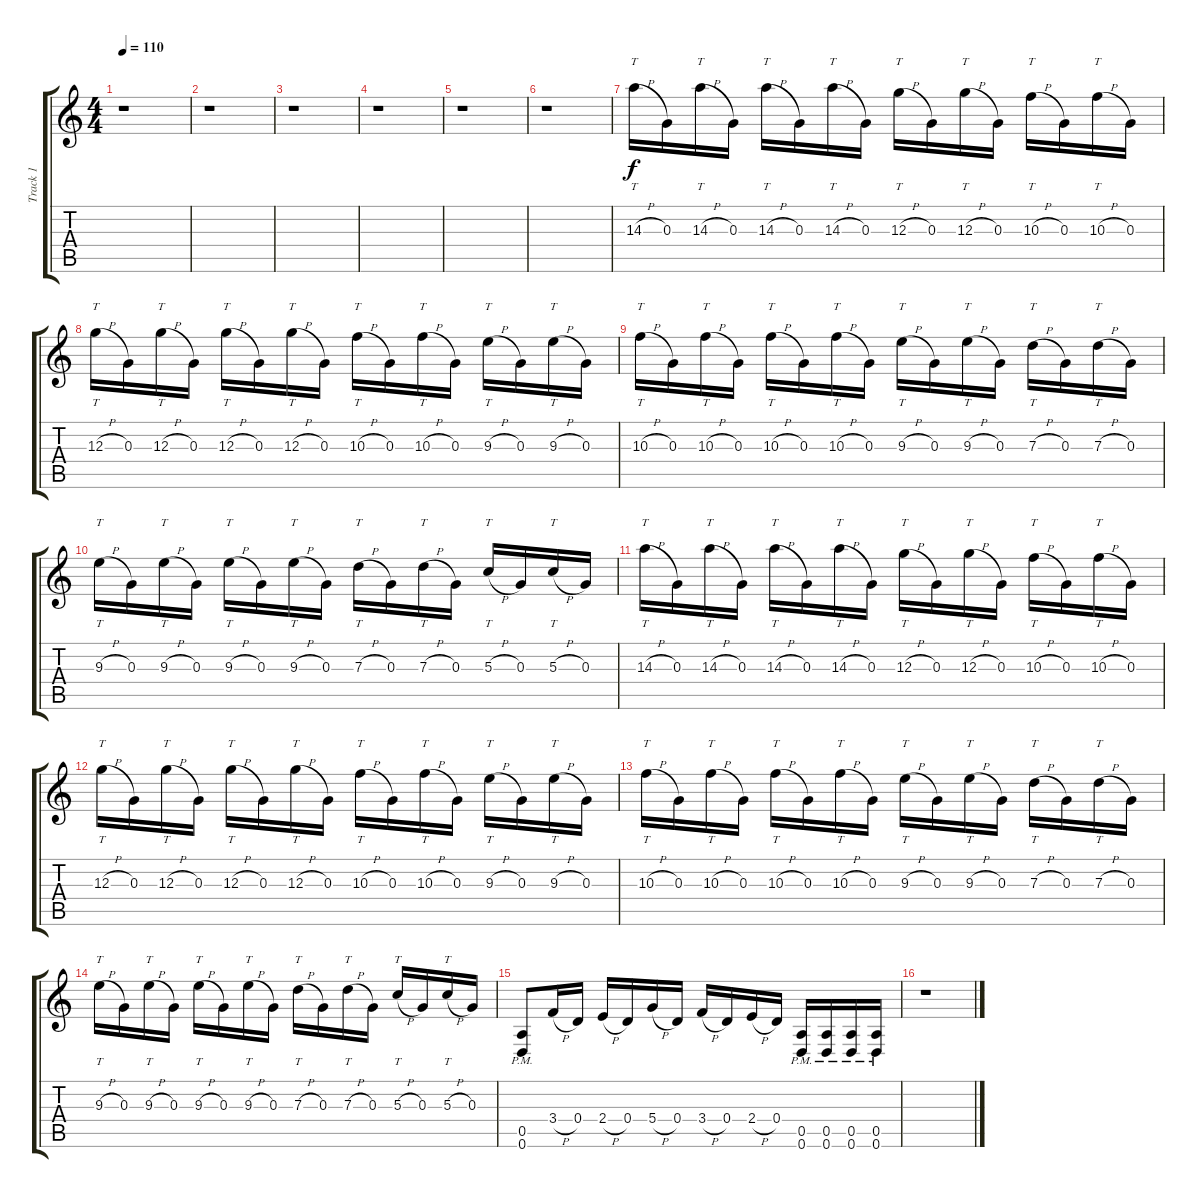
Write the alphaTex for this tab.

\track ("Track 1" "Track 1") {instrument distortionguitar}
\staff {score tabs}
\tuning (E4 B3 G3 D3 A2 D2) {hide}
\ts (4 4)
\tempo 110
\clef g2
\ks c
r.1{dy f} |
r.1 |
r.1 |
r.1 |
r.1 |
r.1 |
14.3{h}.16{tt} 0.3.16 14.3{h}.16{tt} 0.3.16 14.3{h}.16{tt} 0.3.16 14.3{h}.16{tt} 0.3.16 12.3{h}.16{tt} 0.3.16 12.3{h}.16{tt} 0.3.16 10.3{h}.16{tt} 0.3.16 10.3{h}.16{tt} 0.3.16 |
12.3{h}.16{tt} 0.3.16 12.3{h}.16{tt} 0.3.16 12.3{h}.16{tt} 0.3.16 12.3{h}.16{tt} 0.3.16 10.3{h}.16{tt} 0.3.16 10.3{h}.16{tt} 0.3.16 9.3{h}.16{tt} 0.3.16 9.3{h}.16{tt} 0.3.16 |
10.3{h}.16{tt} 0.3.16 10.3{h}.16{tt} 0.3.16 10.3{h}.16{tt} 0.3.16 10.3{h}.16{tt} 0.3.16 9.3{h}.16{tt} 0.3.16 9.3{h}.16{tt} 0.3.16 7.3{h}.16{tt} 0.3.16 7.3{h}.16{tt} 0.3.16 |
9.3{h}.16{tt} 0.3.16 9.3{h}.16{tt} 0.3.16 9.3{h}.16{tt} 0.3.16 9.3{h}.16{tt} 0.3.16 7.3{h}.16{tt} 0.3.16 7.3{h}.16{tt} 0.3.16 5.3{h}.16{tt} 0.3.16 5.3{h}.16{tt} 0.3.16 |
14.3{h}.16{tt} 0.3.16 14.3{h}.16{tt} 0.3.16 14.3{h}.16{tt} 0.3.16 14.3{h}.16{tt} 0.3.16 12.3{h}.16{tt} 0.3.16 12.3{h}.16{tt} 0.3.16 10.3{h}.16{tt} 0.3.16 10.3{h}.16{tt} 0.3.16 |
12.3{h}.16{tt} 0.3.16 12.3{h}.16{tt} 0.3.16 12.3{h}.16{tt} 0.3.16 12.3{h}.16{tt} 0.3.16 10.3{h}.16{tt} 0.3.16 10.3{h}.16{tt} 0.3.16 9.3{h}.16{tt} 0.3.16 9.3{h}.16{tt} 0.3.16 |
10.3{h}.16{tt} 0.3.16 10.3{h}.16{tt} 0.3.16 10.3{h}.16{tt} 0.3.16 10.3{h}.16{tt} 0.3.16 9.3{h}.16{tt} 0.3.16 9.3{h}.16{tt} 0.3.16 7.3{h}.16{tt} 0.3.16 7.3{h}.16{tt} 0.3.16 |
9.3{h}.16{tt} 0.3.16 9.3{h}.16{tt} 0.3.16 9.3{h}.16{tt} 0.3.16 9.3{h}.16{tt} 0.3.16 7.3{h}.16{tt} 0.3.16 7.3{h}.16{tt} 0.3.16 5.3{h}.16{tt} 0.3.16 5.3{h}.16{tt} 0.3.16 |
(0.5{pm} 0.6{pm}).8 3.4{h}.16 0.4.16 2.4{h}.16 0.4.16 5.4{h}.16 0.4.16 3.4{h}.16 0.4.16 2.4{h}.16 0.4.16 (0.5{pm} 0.6{pm}).16 (0.5{pm} 0.6{pm}).16 (0.5{pm} 0.6{pm}).16 (0.5{pm} 0.6{pm}).16 |
r.1
